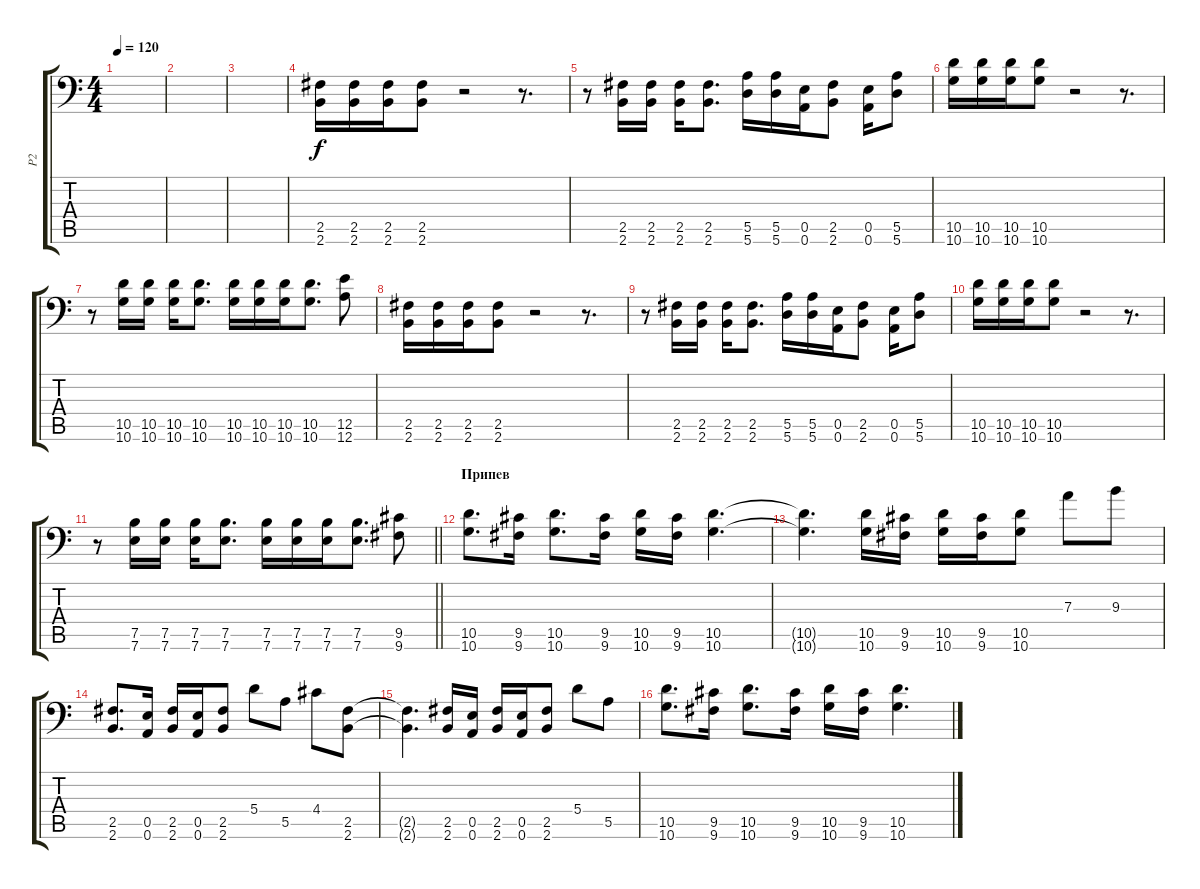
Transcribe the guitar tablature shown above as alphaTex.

\track ("Р2" "Р2") {instrument distortionguitar}
\staff {score tabs}
\tuning (B3 Gb3 D3 A2 E2 A1) {hide}
\ts (4 4)
\tempo 120
\clef f4
\ks c
|
|
|
(2.5 2.6).16{volume 16} (2.5 2.6).16 (2.5 2.6).16 (2.5 2.6).8 r.2 r.8{d} |
r.8 (2.5 2.6).16 (2.5 2.6).16 (2.5 2.6).16 (2.5 2.6).8{d} (5.5 5.6).16 (5.5 5.6).16 (0.5 0.6).16 (2.5 2.6).8 (0.5 0.6).16 (5.5 5.6).8 |
(10.5 10.6).16 (10.5 10.6).16 (10.5 10.6).16 (10.5 10.6).8 r.2 r.8{d} |
r.8 (10.5 10.6).16 (10.5 10.6).16 (10.5 10.6).16 (10.5 10.6).8{d} (10.5 10.6).16 (10.5 10.6).16 (10.5 10.6).16 (10.5 10.6).8{d} (12.5 12.6).8 |
(2.5 2.6).16 (2.5 2.6).16 (2.5 2.6).16 (2.5 2.6).8 r.2 r.8{d} |
r.8 (2.5 2.6).16 (2.5 2.6).16 (2.5 2.6).16 (2.5 2.6).8{d} (5.5 5.6).16 (5.5 5.6).16 (0.5 0.6).16 (2.5 2.6).8 (0.5 0.6).16 (5.5 5.6).8 |
(10.5 10.6).16 (10.5 10.6).16 (10.5 10.6).16 (10.5 10.6).8 r.2 r.8{d} |
\barLineRight lightlight
r.8 (7.5 7.6).16 (7.5 7.6).16 (7.5 7.6).16 (7.5 7.6).8{d} (7.5 7.6).16 (7.5 7.6).16 (7.5 7.6).16 (7.5 7.6).8{d} (9.5 9.6).8 |
\section ("" "Припев")
(10.5 10.6).8{d volume 13 instrument distortionguitar} (9.5 9.6).16 (10.5 10.6).8{d} (9.5 9.6).16 (10.5 10.6).16 (9.5 9.6).16 (10.5 10.6).4{d} |
(10.5{t} 10.6{t}).4{d} (10.5 10.6).16 (9.5 9.6).16 (10.5 10.6).16 (9.5 9.6).16 (10.5 10.6).8 7.3.8 9.3.8 |
(2.5 2.6).8{d} (0.5 0.6).16 (2.5 2.6).16 (0.5 0.6).16 (2.5 2.6).8 5.4.8 5.5.8 4.4.8 (2.5 2.6).8 |
(2.5{t} 2.6{t}).4{d} (2.5 2.6).16 (0.5 0.6).16 (2.5 2.6).16 (0.5 0.6).16 (2.5 2.6).8 5.4.8 5.5.8 |
(10.5 10.6).8{d} (9.5 9.6).16 (10.5 10.6).8{d} (9.5 9.6).16 (10.5 10.6).16 (9.5 9.6).16 (10.5 10.6).4{d}
